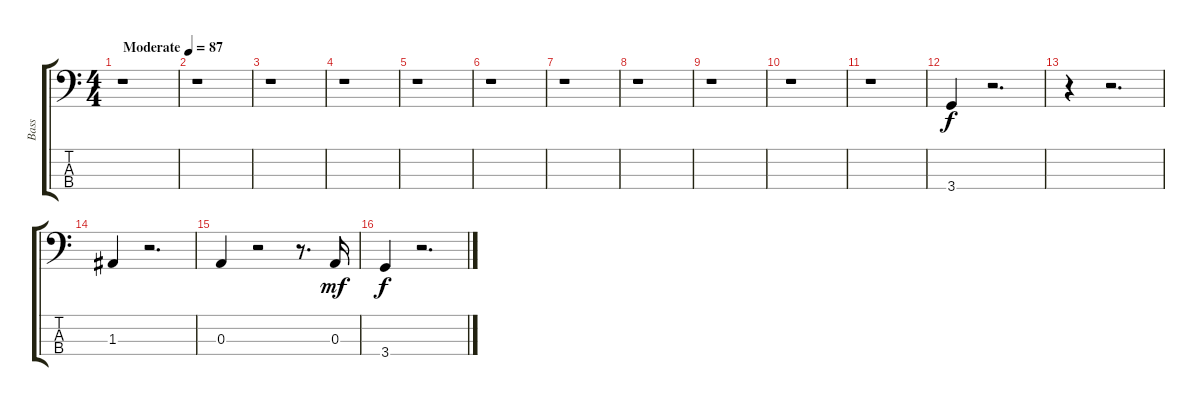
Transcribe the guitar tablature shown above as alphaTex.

\track ("Bass      " "Bass      ") {instrument electricbassfinger}
\staff {score tabs}
\tuning (G2 D2 A1 E1) {hide}
\ts (4 4)
\tempo (87 "Moderate")
\clef f4
\ks c
r.1{dy f instrument electricbassfinger} |
r.1 |
r.1 |
r.1 |
r.1 |
r.1 |
r.1 |
r.1 |
r.1 |
r.1 |
r.1 |
3.4.4 r.2{d} |
r.4 r.2{d} |
1.3.4 r.2{d} |
0.3.4 r.2 r.8{d} 0.3.16{dy mf} |
3.4.4{dy f} r.2{d}
